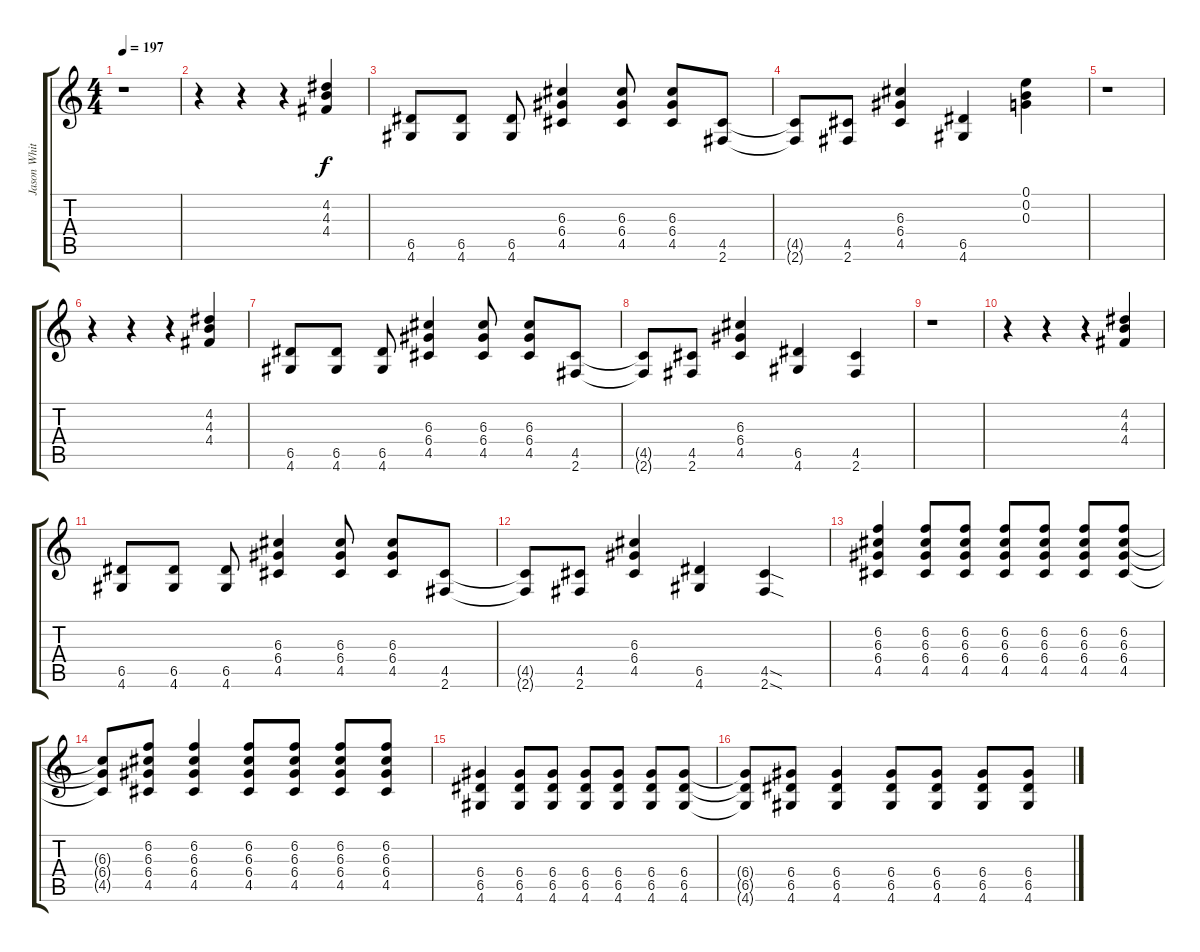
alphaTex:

\track ("Jason White (Guitar 2)" "Jason Whit") {instrument distortionguitar}
\staff {score tabs}
\tuning (E4 B3 G3 D3 A2 E2) {hide}
\ts (4 4)
\tempo 197
\clef g2
\ks c
r.1{dy f} |
r.4 r.4 r.4 (4.2 4.3 4.4).4{balance 16} |
(6.5 4.6).8{balance 8} (6.5 4.6).8 (6.5 4.6).8 (6.3 6.4 4.5).4 (6.3 6.4 4.5).8 (6.3 6.4 4.5).8 (4.5 2.6).8 |
(4.5{t} 2.6{t}).8 (4.5 2.6).8 (6.3 6.4 4.5).4 (6.5 4.6).4 (0.1 0.2 0.3).4{balance 16} |
r.1 |
r.4 r.4 r.4 (4.2 4.3 4.4).4 |
(6.5 4.6).8{balance 8} (6.5 4.6).8 (6.5 4.6).8 (6.3 6.4 4.5).4 (6.3 6.4 4.5).8 (6.3 6.4 4.5).8 (4.5 2.6).8 |
(4.5{t} 2.6{t}).8 (4.5 2.6).8 (6.3 6.4 4.5).4 (6.5 4.6).4 (4.5 2.6).4 |
r.1 |
r.4 r.4 r.4 (4.2 4.3 4.4).4{balance 16} |
(6.5 4.6).8{balance 8} (6.5 4.6).8 (6.5 4.6).8 (6.3 6.4 4.5).4 (6.3 6.4 4.5).8 (6.3 6.4 4.5).8 (4.5 2.6).8 |
(4.5{t} 2.6{t}).8 (4.5 2.6).8 (6.3 6.4 4.5).4 (6.5 4.6).4 (4.5{sod} 2.6{sod}).4 |
(6.2 6.3 6.4 4.5).4 (6.2 6.3 6.4 4.5).8 (6.2 6.3 6.4 4.5).8 (6.2 6.3 6.4 4.5).8 (6.2 6.3 6.4 4.5).8 (6.2 6.3 6.4 4.5).8 (6.2 6.3 6.4 4.5).8 |
(6.3{t} 6.4{t} 4.5{t}).8 (6.2 6.3 6.4 4.5).8 (6.2 6.3 6.4 4.5).4 (6.2 6.3 6.4 4.5).8 (6.2 6.3 6.4 4.5).8 (6.2 6.3 6.4 4.5).8 (6.2 6.3 6.4 4.5).8 |
(6.4 6.5 4.6).4 (6.4 6.5 4.6).8 (6.4 6.5 4.6).8 (6.4 6.5 4.6).8 (6.4 6.5 4.6).8 (6.4 6.5 4.6).8 (6.4 6.5 4.6).8 |
(6.4{t} 6.5{t} 4.6{t}).8 (6.4 6.5 4.6).8 (6.4 6.5 4.6).4 (6.4 6.5 4.6).8 (6.4 6.5 4.6).8 (6.4 6.5 4.6).8 (6.4 6.5 4.6).8
